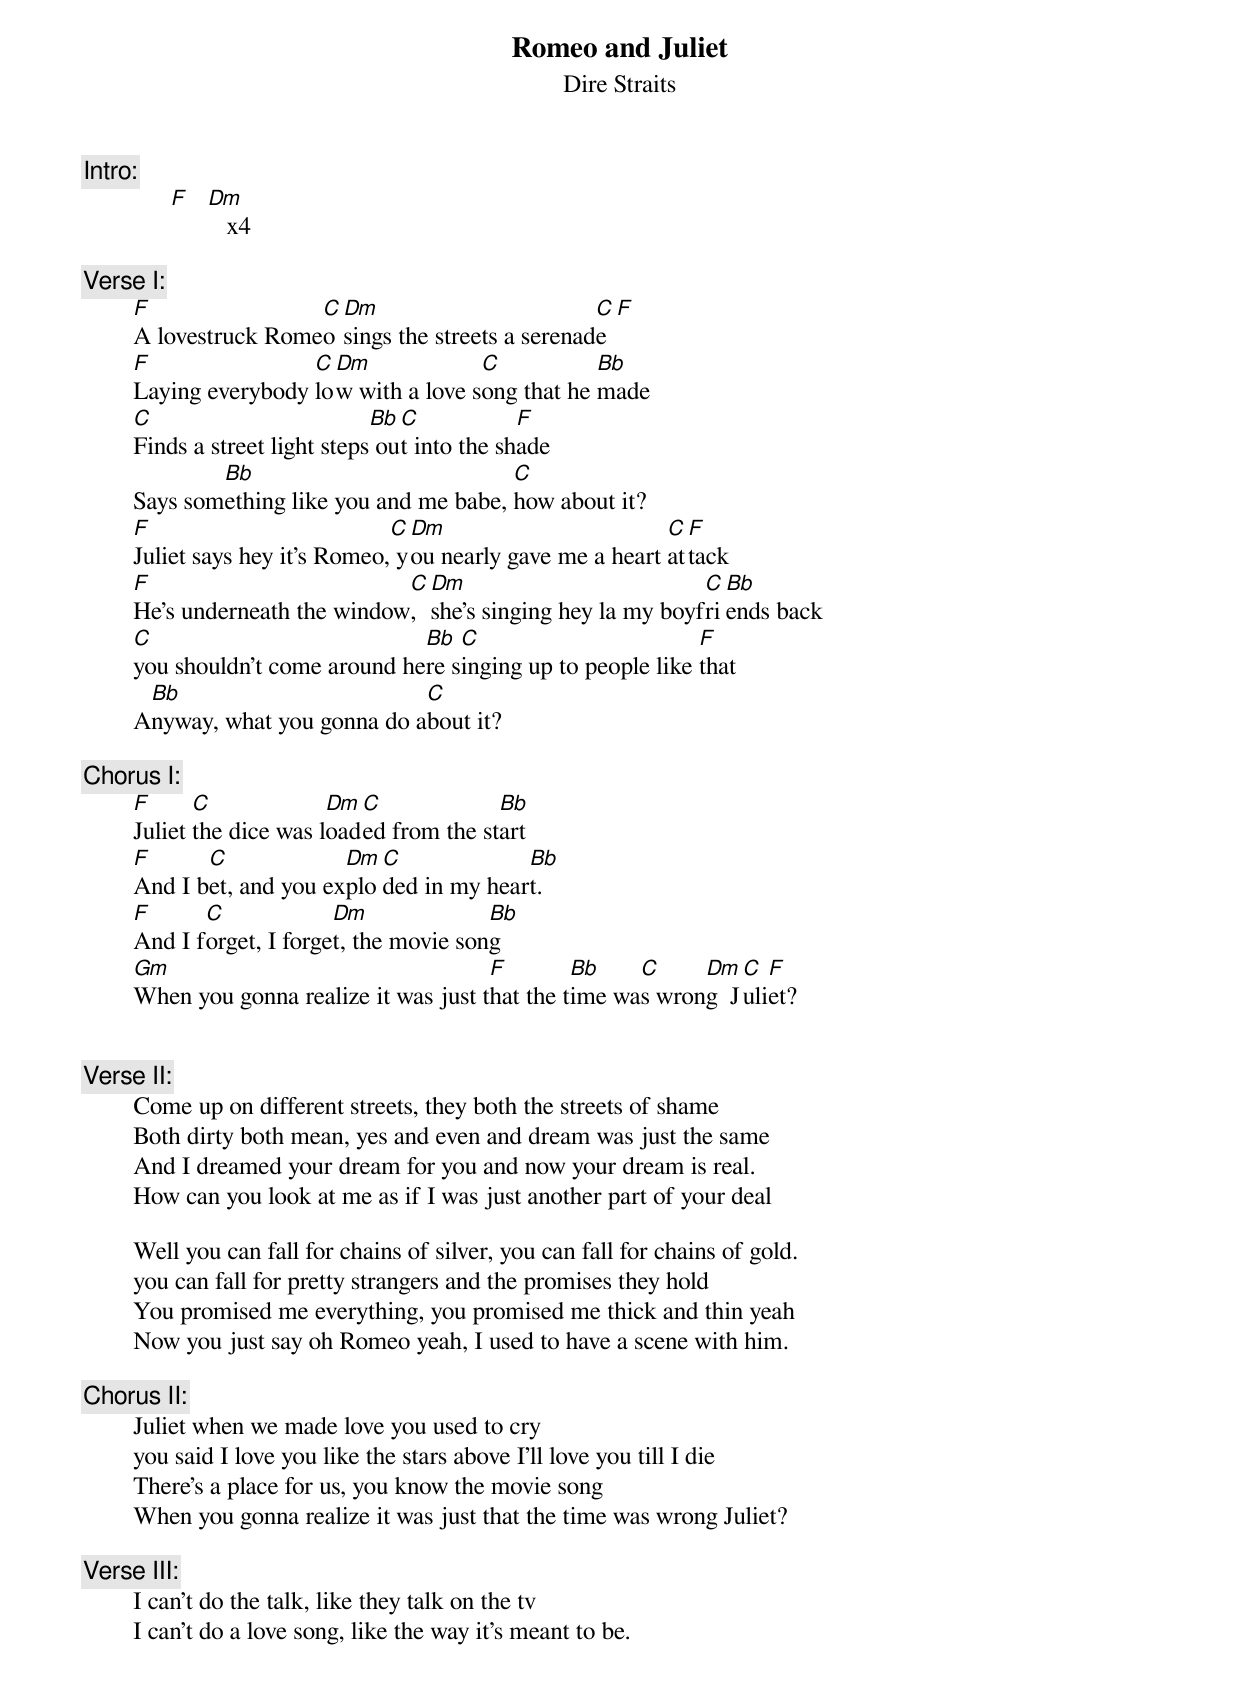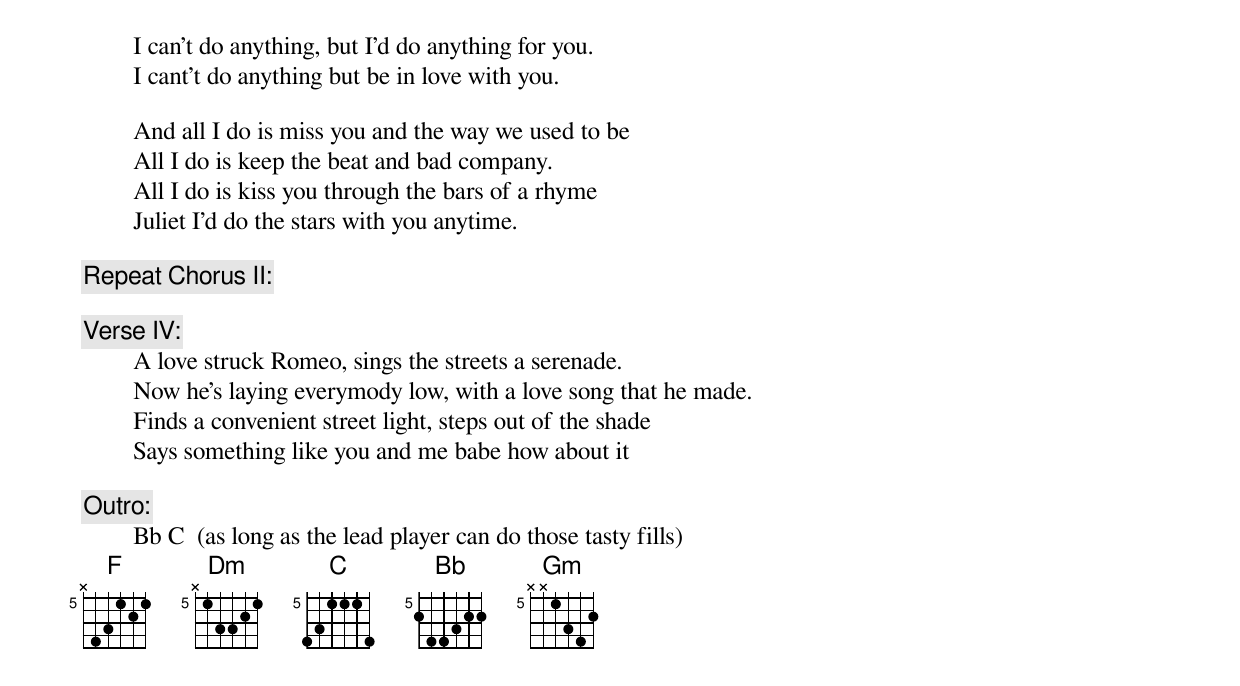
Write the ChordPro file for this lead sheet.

{t:Romeo and Juliet}
{st:Dire Straits}
{define F base-fret 5 frets x 4 3 1 2 1}
{define Dm base-fret 5 frets x 1 3 3 2 1}
{define C base-fret 5 frets 4 3 1 1 1 4}
{define Bb base-fret 5 frets 2 4 4 3 2 2}
{define Gm base-fret 5 frets x x 1 3 4 2}
{c:Intro:}
              [F]   [Dm]   x4

{c:Verse I:}
        [F]A lovestruck Rome[C]o [Dm]sings the streets a serenad[C]e[F]
        [F]Laying everybody [C]lo[Dm]w with a love s[C]ong that he [Bb]made
        [C]Finds a street light steps[Bb] ou[C]t into the sh[F]ade
        Says som[Bb]ething like you and me babe, [C]how about it?
        [F]Juliet says hey it's Romeo,[C] y[Dm]ou nearly gave me a heart [C]at[F]tack
        [F]He's underneath the window[C], [Dm]she's singing hey la my boyf[C]ri[Bb]ends back
        [C]you shouldn't come around he[Bb]re s[C]inging up to people like [F]that
        A[Bb]nyway, what you gonna do a[C]bout it?

{c:Chorus I:}
        [F]Juliet [C]the dice was l[Dm]oad[C]ed from the st[Bb]art
        [F]And I b[C]et, and you ex[Dm]plo[C]ded in my hear[Bb]t.
        [F]And I f[C]orget, I forge[Dm]t, the movie son[Bb]g
        [Gm]When you gonna realize it was just t[F]hat the t[Bb]ime wa[C]s wron[Dm]g  J[C]uli[F]et?


{c:Verse II:}
        Come up on different streets, they both the streets of shame
        Both dirty both mean, yes and even and dream was just the same
        And I dreamed your dream for you and now your dream is real.
        How can you look at me as if I was just another part of your deal

        Well you can fall for chains of silver, you can fall for chains of gold.
        you can fall for pretty strangers and the promises they hold
        You promised me everything, you promised me thick and thin yeah
        Now you just say oh Romeo yeah, I used to have a scene with him.

{c:Chorus II:}
        Juliet when we made love you used to cry
        you said I love you like the stars above I'll love you till I die
        There's a place for us, you know the movie song
        When you gonna realize it was just that the time was wrong Juliet?

{c:Verse III:}
        I can't do the talk, like they talk on the tv
        I can't do a love song, like the way it's meant to be.
        I can't do anything, but I'd do anything for you.
        I cant't do anything but be in love with you.

        And all I do is miss you and the way we used to be
        All I do is keep the beat and bad company.
        All I do is kiss you through the bars of a rhyme
        Juliet I'd do the stars with you anytime.

{c:Repeat Chorus II:}

{c:Verse IV:}
        A love struck Romeo, sings the streets a serenade.
        Now he's laying everymody low, with a love song that he made.
        Finds a convenient street light, steps out of the shade
        Says something like you and me babe how about it

{c:Outro:}
        Bb C  (as long as the lead player can do those tasty fills)
